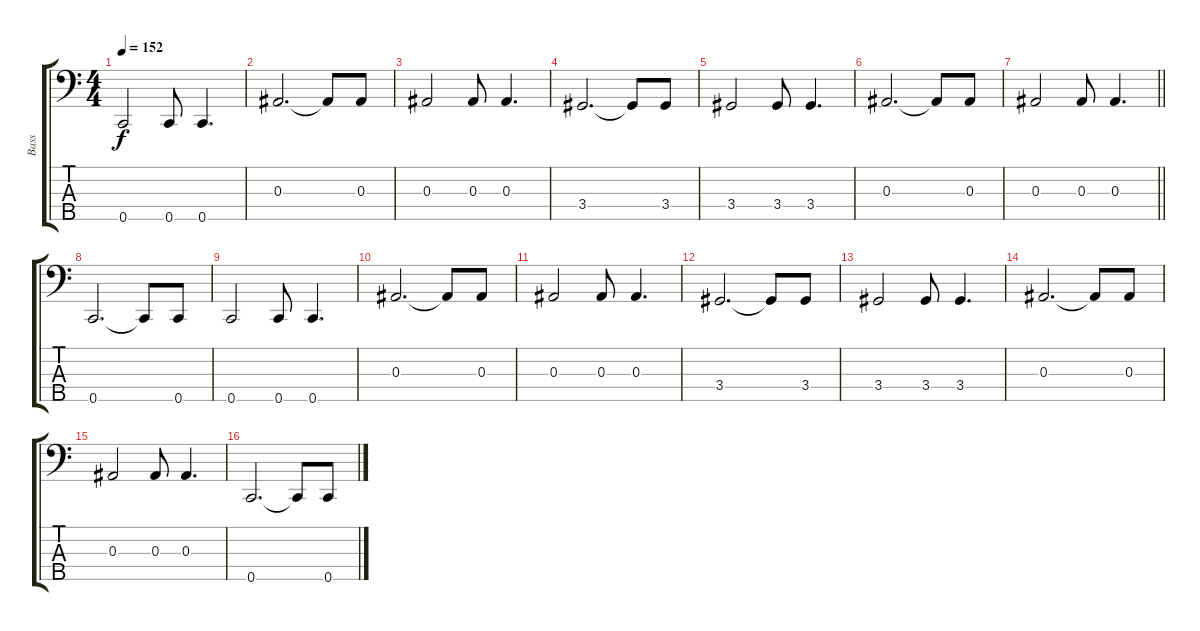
\track ("Bass" "Bass") {instrument electricbasspick}
\staff {score tabs}
\tuning (Ab2 Eb2 Bb1 F1 C1) {hide}
\ts (4 4)
\tempo 152
\clef f4
\ks c
0.5.2{dy f} 0.5.8 0.5.4{d} |
0.3.2{d} 0.3{t}.8 0.3.8 |
0.3.2 0.3.8 0.3.4{d} |
3.4.2{d} 3.4{t}.8 3.4.8 |
3.4.2 3.4.8 3.4.4{d} |
0.3.2{d} 0.3{t}.8 0.3.8 |
\barLineRight lightlight
0.3.2 0.3.8 0.3.4{d} |
\section ("" " ")
0.5.2{d} 0.5{t}.8 0.5.8 |
0.5.2 0.5.8 0.5.4{d} |
0.3.2{d} 0.3{t}.8 0.3.8 |
0.3.2 0.3.8 0.3.4{d} |
3.4.2{d} 3.4{t}.8 3.4.8 |
3.4.2 3.4.8 3.4.4{d} |
0.3.2{d} 0.3{t}.8 0.3.8 |
0.3.2 0.3.8 0.3.4{d} |
0.5.2{d} 0.5{t}.8 0.5.8
